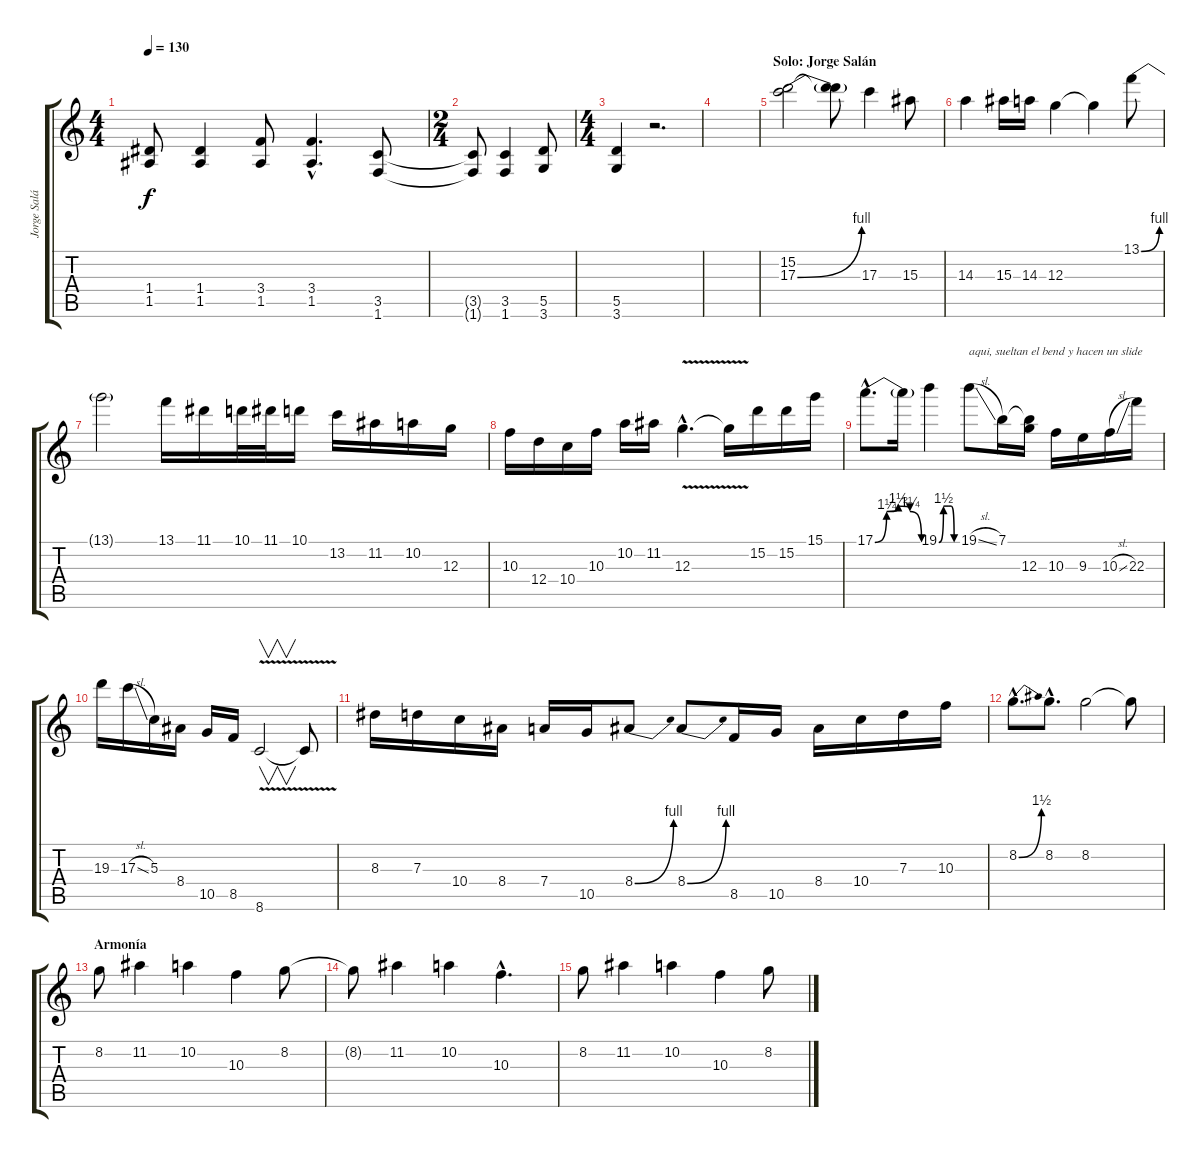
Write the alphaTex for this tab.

\track ("Jorge Salán" "Jorge Salá") {instrument distortionguitar}
\staff {score tabs}
\tuning (E4 B3 G3 D3 A2 E2) {hide}
\ts (4 4)
\tempo 130
\clef g2
\ks c
(1.4{t} 1.5{t}).8{dy f} (1.4 1.5).4 (3.4 1.5).8 (3.4{hac} 1.5{hac}).4{d} (3.5 1.6).8 |
\ts (2 4)
(3.5{t} 1.6{t}).8 (3.5 1.6).4 (5.5 3.6).8 |
\ts (4 4)
(5.5 3.6).4 r.2{d} |
|
\section ("" "Solo: Jorge Salán")
(15.2 17.3{be (bend 0 0 60 4)}).2{volume 16 instrument overdrivenguitar} (15.2{t} 17.3{t}).8 17.3.4 15.3.8 |
14.3.4 15.3.16 14.3.16 12.3.4 12.3{t}.4 13.1{be (bend 0 0 60 4)}.8 |
13.1{t}.2 13.1.16 11.1.16 10.1.32 11.1.32 10.1.16 13.2.16 11.2.16 10.2.16 12.3.16 |
10.3.16 12.4.16 10.4.16 10.3.16 10.2.16 11.2.16 12.3{v hac}.4{d} 12.3{t}.16 15.2.16 15.2.16 15.1.16 |
17.1{be (custom 0 0 15 5 30 6 45 5 60 0) hac}.8{d} 17.1{t}.16 19.1{be (custom 0 0 15 6 30 6 40 6 50 0 60 0)}.4 19.1{sl}.8{txt "aqui, sueltan el bend y hacen un slide"} 7.1.16 (7.1{t} 12.3).16 10.3.16 9.3.16 10.3{sl}.16 22.3.16 |
19.3.16 17.3{sl}.16 5.3.16 8.4.16 10.5.16 8.5.16 8.6{v}.2{v} 8.6{t}.8 |
8.3.16 7.3.16 10.4.16 8.4.16 7.4.16 10.5.16 8.4{be (bend 0 0 60 4)}.8 8.4{be (bend 0 0 60 4)}.8 8.5.16 10.5.16 8.4.16 10.4.16 7.3.16 10.3.16 |
8.2{be (bend 0 0 60 6) hac}.8{d} 8.2{hac}.8{d} 8.2.2 8.2{t}.8 |
\section ("" "Armonía")
8.2.8{volume 15} 11.2.4 10.2.4 10.3.4 8.2.8 |
8.2{t}.8 11.2.4 10.2.4 10.3{hac}.4{d} |
8.2.8 11.2.4 10.2.4 10.3.4 8.2.8
